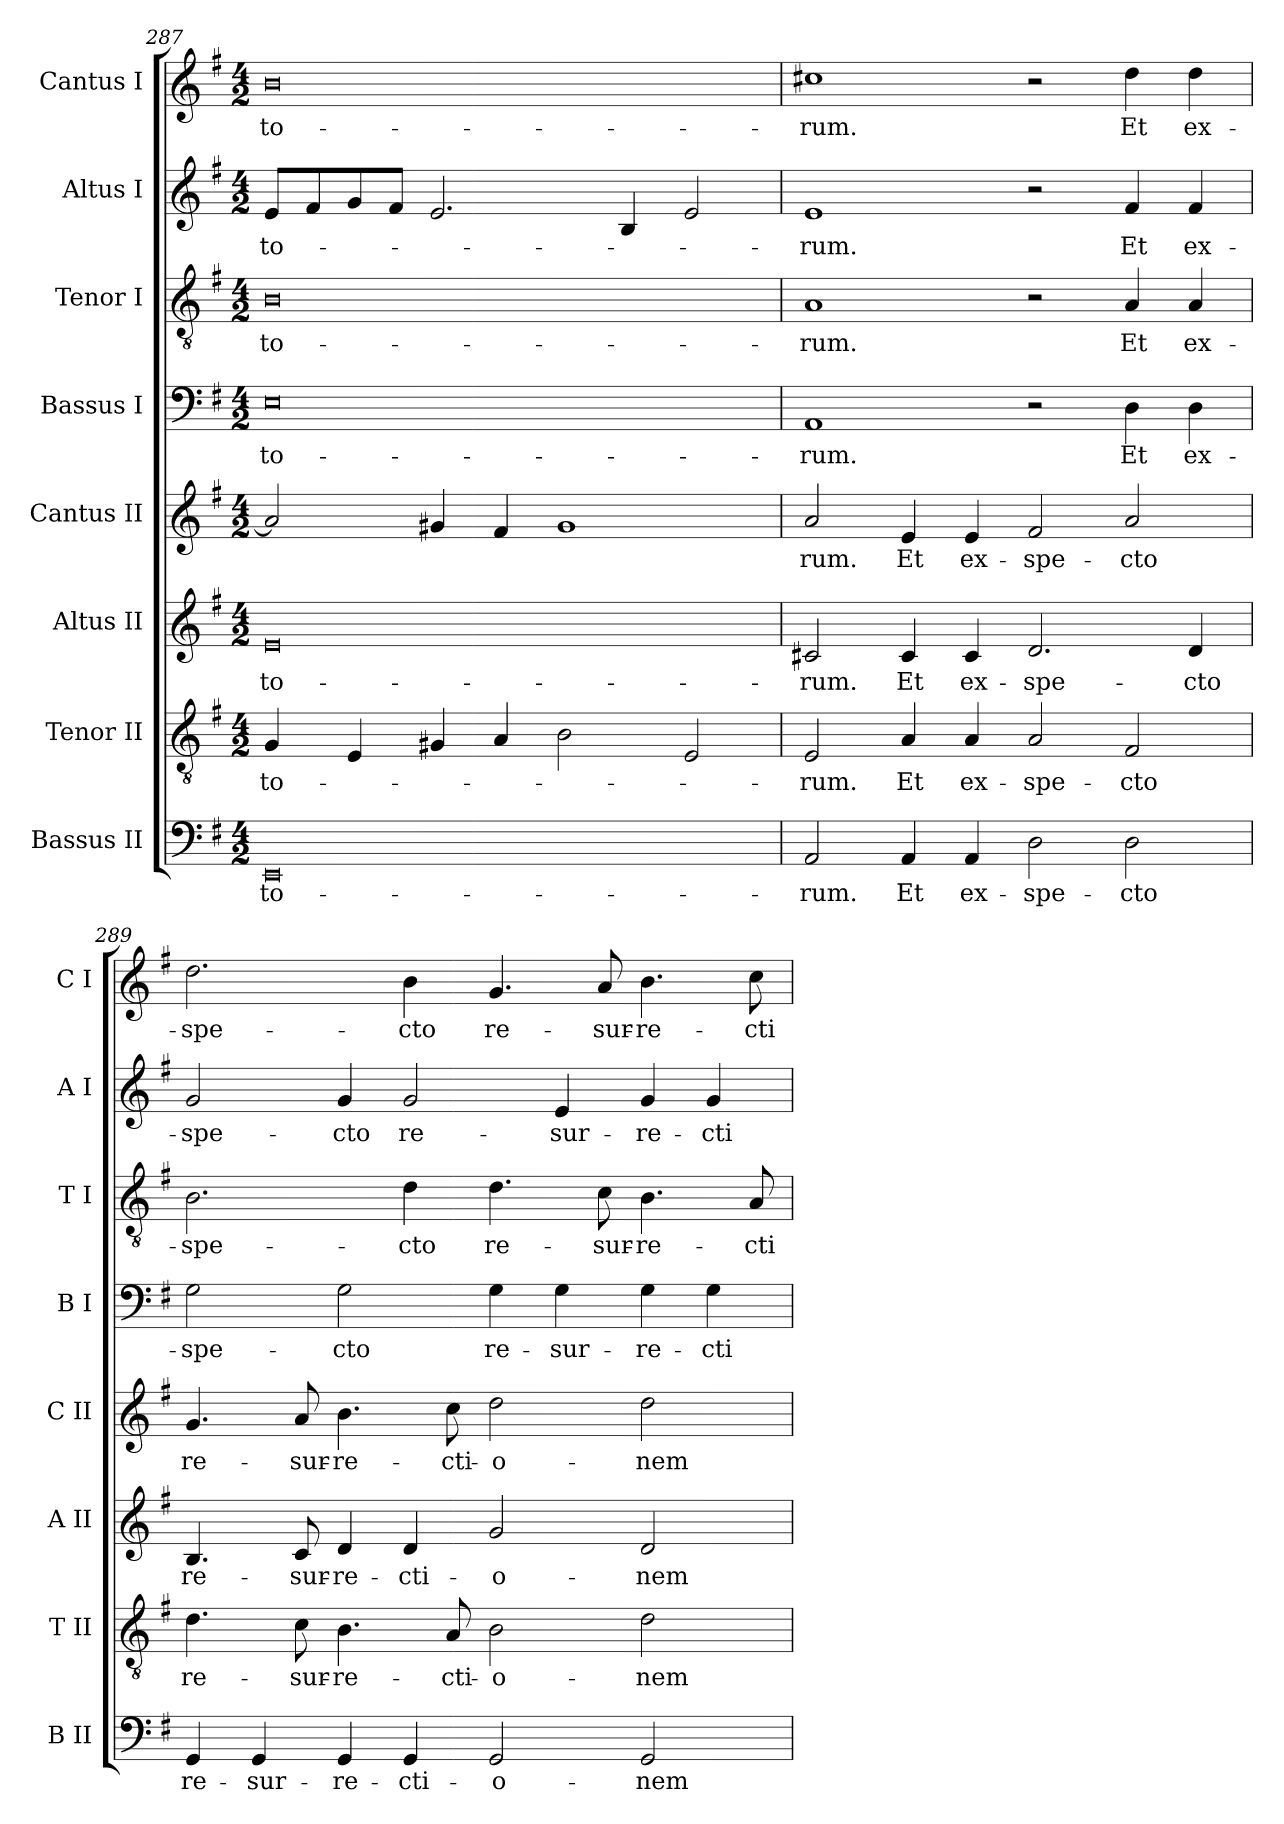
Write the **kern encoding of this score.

**kern	**text	**kern	**text	**kern	**text	**kern	**text	**kern	**text	**kern	**text	**kern	**text	**kern	**text
*part8	*part8	*part7	*part7	*part6	*part6	*part5	*part5	*part4	*part4	*part3	*part3	*part2	*part2	*part1	*part1
*staff8	*staff8	*staff7	*staff7	*staff6	*staff6	*staff5	*staff5	*staff4	*staff4	*staff3	*staff3	*staff2	*staff2	*staff1	*staff1
*I"Bassus II	*	*I"Tenor II	*	*I"Altus II	*	*I"Cantus II	*	*I"Bassus I	*	*I"Tenor I	*	*I"Altus I	*	*I"Cantus I	*
*I'B II	*	*I'T II	*	*I'A II	*	*I'C II	*	*I'B I	*	*I'T I	*	*I'A I	*	*I'C I	*
*clefF4	*	*clefGv2	*	*clefG2	*	*clefG2	*	*clefF4	*	*clefGv2	*	*clefG2	*	*clefG2	*
*k[f#]	*	*k[f#]	*	*k[f#]	*	*k[f#]	*	*k[f#]	*	*k[f#]	*	*k[f#]	*	*k[f#]	*
*G:	*	*G:	*	*G:	*	*G:	*	*G:	*	*G:	*	*G:	*	*G:	*
*M4/2	*	*M4/2	*	*M4/2	*	*M4/2	*	*M4/2	*	*M4/2	*	*M4/2	*	*M4/2	*
=287	=287	=287	=287	=287	=287	=287	=287	=287	=287	=287	=287	=287	=287	=287	=287
!	!LO:LY:b	!	!	!	!	!	!	!	!	!	!	!	!	!	!
!	!	!	!LO:LY:b	!	!	!	!	!	!	!	!	!	!	!	!
!	!	!	!	!	!LO:LY:b	!	!	!	!	!	!	!	!	!	!
!	!	!	!	!	!	!	!	!	!LO:LY:b	!	!	!	!	!	!
!	!	!	!	!	!	!	!	!	!	!	!LO:LY:b	!	!	!	!
!	!	!	!	!	!	!	!	!	!	!	!	!	!LO:LY:b	!	!
!	!	!	!	!	!	!	!	!	!	!	!	!	!	!	!LO:LY:b
0EE	-to-	4G/	-to-	0e	-to-	2a/]	.	0E	-to-	0B	-to-	8e/L	-to-	0b	-to-
.	.	.	.	.	.	.	.	.	.	.	.	8f#/	.	.	.
.	.	4E/	.	.	.	.	.	.	.	.	.	8g/	.	.	.
.	.	.	.	.	.	.	.	.	.	.	.	8f#/J	.	.	.
.	.	4G#X/	.	.	.	4g#X/	.	.	.	.	.	2.e/	.	.	.
.	.	4A/	.	.	.	4f#/	.	.	.	.	.	.	.	.	.
.	.	2B\	.	.	.	1g#	.	.	.	.	.	.	.	.	.
.	.	.	.	.	.	.	.	.	.	.	.	4B/	.	.	.
.	.	2E/	.	.	.	.	.	.	.	.	.	2e/	.	.	.
!!LO:PB:g=z
=288	=288	=288	=288	=288	=288	=288	=288	=288	=288	=288	=288	=288	=288	=288	=288
!	!LO:LY:b	!	!	!	!	!	!	!	!	!	!	!	!	!	!
!	!	!	!LO:LY:b	!	!	!	!	!	!	!	!	!	!	!	!
!	!	!	!	!	!LO:LY:b	!	!	!	!	!	!	!	!	!	!
!	!	!	!	!	!	!	!LO:LY:b	!	!	!	!	!	!	!	!
!	!	!	!	!	!	!	!	!	!LO:LY:b	!	!	!	!	!	!
!	!	!	!	!	!	!	!	!	!	!	!LO:LY:b	!	!	!	!
!	!	!	!	!	!	!	!	!	!	!	!	!	!LO:LY:b	!	!
!	!	!	!	!	!	!	!	!	!	!	!	!	!	!	!LO:LY:b
2AA/	-rum.	2E/	-rum.	2c#X/	-rum.	2a/	-rum.	1AA	-rum.	1A	-rum.	1e	-rum.	1cc#X	-rum.
!	!LO:LY:b	!	!	!	!	!	!	!	!	!	!	!	!	!	!
!	!	!	!LO:LY:b	!	!	!	!	!	!	!	!	!	!	!	!
!	!	!	!	!	!LO:LY:b	!	!	!	!	!	!	!	!	!	!
!	!	!	!	!	!	!	!LO:LY:b	!	!	!	!	!	!	!	!
4AA/	Et	4A/	Et	4c#/	Et	4e/	Et	.	.	.	.	.	.	.	.
!	!LO:LY:b	!	!	!	!	!	!	!	!	!	!	!	!	!	!
!	!	!	!LO:LY:b	!	!	!	!	!	!	!	!	!	!	!	!
!	!	!	!	!	!LO:LY:b	!	!	!	!	!	!	!	!	!	!
!	!	!	!	!	!	!	!LO:LY:b	!	!	!	!	!	!	!	!
4AA/	ex-	4A/	ex-	4c#/	ex-	4e/	ex-	.	.	.	.	.	.	.	.
!	!LO:LY:b	!	!	!	!	!	!	!	!	!	!	!	!	!	!
!	!	!	!LO:LY:b	!	!	!	!	!	!	!	!	!	!	!	!
!	!	!	!	!	!LO:LY:b	!	!	!	!	!	!	!	!	!	!
!	!	!	!	!	!	!	!LO:LY:b	!	!	!	!	!	!	!	!
2D\	-spe-	2A/	-spe-	2.d/	-spe-	2f#/	-spe-	2r	.	2r	.	2r	.	2r	.
!	!LO:LY:b	!	!	!	!	!	!	!	!	!	!	!	!	!	!
!	!	!	!LO:LY:b	!	!	!	!	!	!	!	!	!	!	!	!
!	!	!	!	!	!	!	!LO:LY:b	!	!	!	!	!	!	!	!
!	!	!	!	!	!	!	!	!	!LO:LY:b	!	!	!	!	!	!
!	!	!	!	!	!	!	!	!	!	!	!LO:LY:b	!	!	!	!
!	!	!	!	!	!	!	!	!	!	!	!	!	!LO:LY:b	!	!
!	!	!	!	!	!	!	!	!	!	!	!	!	!	!	!LO:LY:b
2D\	-cto	2F#/	-cto	.	.	2a/	-cto	4D\	Et	4A/	Et	4f#/	Et	4dd\	Et
!	!	!	!	!	!LO:LY:b	!	!	!	!	!	!	!	!	!	!
!	!	!	!	!	!	!	!	!	!LO:LY:b	!	!	!	!	!	!
!	!	!	!	!	!	!	!	!	!	!	!LO:LY:b	!	!	!	!
!	!	!	!	!	!	!	!	!	!	!	!	!	!LO:LY:b	!	!
!	!	!	!	!	!	!	!	!	!	!	!	!	!	!	!LO:LY:b
.	.	.	.	4d/	-cto	.	.	4D\	ex-	4A/	ex-	4f#/	ex-	4dd\	ex-
=289	=289	=289	=289	=289	=289	=289	=289	=289	=289	=289	=289	=289	=289	=289	=289
!	!LO:LY:b	!	!	!	!	!	!	!	!	!	!	!	!	!	!
!	!	!	!LO:LY:b	!	!	!	!	!	!	!	!	!	!	!	!
!	!	!	!	!	!LO:LY:b	!	!	!	!	!	!	!	!	!	!
!	!	!	!	!	!	!	!LO:LY:b	!	!	!	!	!	!	!	!
!	!	!	!	!	!	!	!	!	!LO:LY:b	!	!	!	!	!	!
!	!	!	!	!	!	!	!	!	!	!	!LO:LY:b	!	!	!	!
!	!	!	!	!	!	!	!	!	!	!	!	!	!LO:LY:b	!	!
!	!	!	!	!	!	!	!	!	!	!	!	!	!	!	!LO:LY:b
4GG/	re-	4.d\	re-	4.B/	re-	4.g/	re-	2G\	-spe-	2.B\	-spe-	2g/	-spe-	2.dd\	-spe-
!	!LO:LY:b	!	!	!	!	!	!	!	!	!	!	!	!	!	!
4GG/	-sur-	.	.	.	.	.	.	.	.	.	.	.	.	.	.
!	!	!	!LO:LY:b	!	!	!	!	!	!	!	!	!	!	!	!
!	!	!	!	!	!LO:LY:b	!	!	!	!	!	!	!	!	!	!
!	!	!	!	!	!	!	!LO:LY:b	!	!	!	!	!	!	!	!
.	.	8c\	-sur-	8c/	-sur-	8a/	-sur-	.	.	.	.	.	.	.	.
!	!LO:LY:b	!	!	!	!	!	!	!	!	!	!	!	!	!	!
!	!	!	!LO:LY:b	!	!	!	!	!	!	!	!	!	!	!	!
!	!	!	!	!	!LO:LY:b	!	!	!	!	!	!	!	!	!	!
!	!	!	!	!	!	!	!LO:LY:b	!	!	!	!	!	!	!	!
!	!	!	!	!	!	!	!	!	!LO:LY:b	!	!	!	!	!	!
!	!	!	!	!	!	!	!	!	!	!	!	!	!LO:LY:b	!	!
4GG/	-re-	4.B\	-re-	4d/	-re-	4.b\	-re-	2G\	-cto	.	.	4g/	-cto	.	.
!	!LO:LY:b	!	!	!	!	!	!	!	!	!	!	!	!	!	!
!	!	!	!	!	!LO:LY:b	!	!	!	!	!	!	!	!	!	!
!	!	!	!	!	!	!	!	!	!	!	!LO:LY:b	!	!	!	!
!	!	!	!	!	!	!	!	!	!	!	!	!	!LO:LY:b	!	!
!	!	!	!	!	!	!	!	!	!	!	!	!	!	!	!LO:LY:b
4GG/	-cti-	.	.	4d/	-cti-	.	.	.	.	4d\	-cto	2g/	re-	4b\	-cto
!	!	!	!LO:LY:b	!	!	!	!	!	!	!	!	!	!	!	!
!	!	!	!	!	!	!	!LO:LY:b	!	!	!	!	!	!	!	!
.	.	8A/	-cti-	.	.	8cc\	-cti-	.	.	.	.	.	.	.	.
!	!LO:LY:b	!	!	!	!	!	!	!	!	!	!	!	!	!	!
!	!	!	!LO:LY:b	!	!	!	!	!	!	!	!	!	!	!	!
!	!	!	!	!	!LO:LY:b	!	!	!	!	!	!	!	!	!	!
!	!	!	!	!	!	!	!LO:LY:b	!	!	!	!	!	!	!	!
!	!	!	!	!	!	!	!	!	!LO:LY:b	!	!	!	!	!	!
!	!	!	!	!	!	!	!	!	!	!	!LO:LY:b	!	!	!	!
!	!	!	!	!	!	!	!	!	!	!	!	!	!	!	!LO:LY:b
2GG/	-o-	2B\	-o-	2g/	-o-	2dd\	-o-	4G\	re-	4.d\	re-	.	.	4.g/	re-
!	!	!	!	!	!	!	!	!	!LO:LY:b	!	!	!	!	!	!
!	!	!	!	!	!	!	!	!	!	!	!	!	!LO:LY:b	!	!
.	.	.	.	.	.	.	.	4G\	-sur-	.	.	4e/	-sur-	.	.
!	!	!	!	!	!	!	!	!	!	!	!LO:LY:b	!	!	!	!
!	!	!	!	!	!	!	!	!	!	!	!	!	!	!	!LO:LY:b
.	.	.	.	.	.	.	.	.	.	8c\	-sur-	.	.	8a/	-sur-
!	!LO:LY:b	!	!	!	!	!	!	!	!	!	!	!	!	!	!
!	!	!	!LO:LY:b	!	!	!	!	!	!	!	!	!	!	!	!
!	!	!	!	!	!LO:LY:b	!	!	!	!	!	!	!	!	!	!
!	!	!	!	!	!	!	!LO:LY:b	!	!	!	!	!	!	!	!
!	!	!	!	!	!	!	!	!	!LO:LY:b	!	!	!	!	!	!
!	!	!	!	!	!	!	!	!	!	!	!LO:LY:b	!	!	!	!
!	!	!	!	!	!	!	!	!	!	!	!	!	!LO:LY:b	!	!
!	!	!	!	!	!	!	!	!	!	!	!	!	!	!	!LO:LY:b
2GG/	-nem	2d\	-nem	2d/	-nem	2dd\	-nem	4G\	-re-	4.B\	-re-	4g/	-re-	4.b\	-re-
!	!	!	!	!	!	!	!	!	!LO:LY:b	!	!	!	!	!	!
!	!	!	!	!	!	!	!	!	!	!	!	!	!LO:LY:b	!	!
.	.	.	.	.	.	.	.	4G\	-cti-	.	.	4g/	-cti-	.	.
!	!	!	!	!	!	!	!	!	!	!	!LO:LY:b	!	!	!	!
!	!	!	!	!	!	!	!	!	!	!	!	!	!	!	!LO:LY:b
.	.	.	.	.	.	.	.	.	.	8A/	-cti-	.	.	8cc\	-cti-
=	=	=	=	=	=	=	=	=	=	=	=	=	=	=	=
*-	*-	*-	*-	*-	*-	*-	*-	*-	*-	*-	*-	*-	*-	*-	*-
